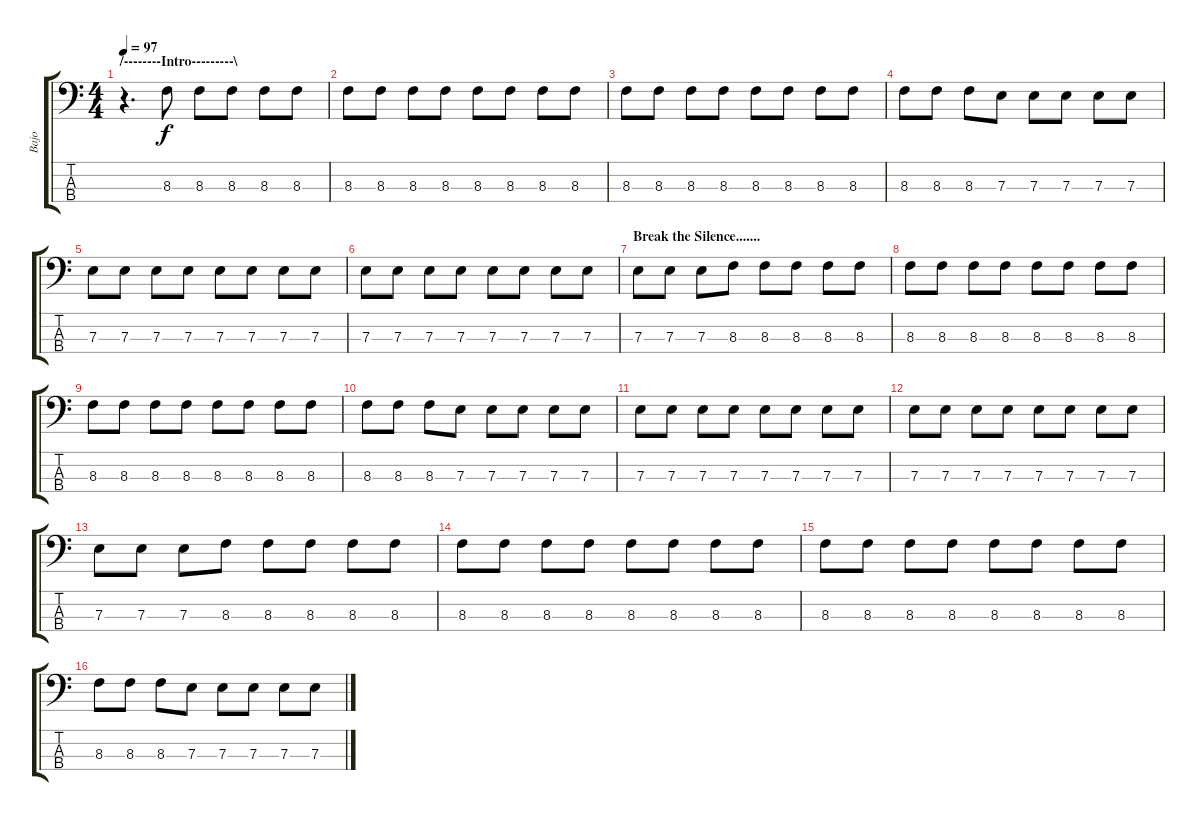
\track ("Bajo" "Bajo") {instrument electricbassfinger}
\staff {score tabs}
\tuning (G2 D2 A1 E1) {hide}
\ts (4 4)
\section ("" "/--------Intro---------\\")
\tempo 97
\clef f4
\ks c
r.4{d dy f instrument electricbassfinger} 8.3.8 8.3.8 8.3.8 8.3.8 8.3.8 |
8.3.8 8.3.8 8.3.8 8.3.8 8.3.8 8.3.8 8.3.8 8.3.8 |
8.3.8 8.3.8 8.3.8 8.3.8 8.3.8 8.3.8 8.3.8 8.3.8 |
8.3.8 8.3.8 8.3.8 7.3.8 7.3.8 7.3.8 7.3.8 7.3.8 |
7.3.8 7.3.8 7.3.8 7.3.8 7.3.8 7.3.8 7.3.8 7.3.8 |
7.3.8 7.3.8 7.3.8 7.3.8 7.3.8 7.3.8 7.3.8 7.3.8 |
\section ("" "Break the Silence.......")
7.3.8 7.3.8 7.3.8 8.3.8 8.3.8 8.3.8 8.3.8 8.3.8 |
8.3.8 8.3.8 8.3.8 8.3.8 8.3.8 8.3.8 8.3.8 8.3.8 |
8.3.8 8.3.8 8.3.8 8.3.8 8.3.8 8.3.8 8.3.8 8.3.8 |
8.3.8 8.3.8 8.3.8 7.3.8 7.3.8 7.3.8 7.3.8 7.3.8 |
7.3.8 7.3.8 7.3.8 7.3.8 7.3.8 7.3.8 7.3.8 7.3.8 |
7.3.8 7.3.8 7.3.8 7.3.8 7.3.8 7.3.8 7.3.8 7.3.8 |
7.3.8 7.3.8 7.3.8 8.3.8 8.3.8 8.3.8 8.3.8 8.3.8 |
8.3.8 8.3.8 8.3.8 8.3.8 8.3.8 8.3.8 8.3.8 8.3.8 |
8.3.8 8.3.8 8.3.8 8.3.8 8.3.8 8.3.8 8.3.8 8.3.8 |
8.3.8 8.3.8 8.3.8 7.3.8 7.3.8 7.3.8 7.3.8 7.3.8
